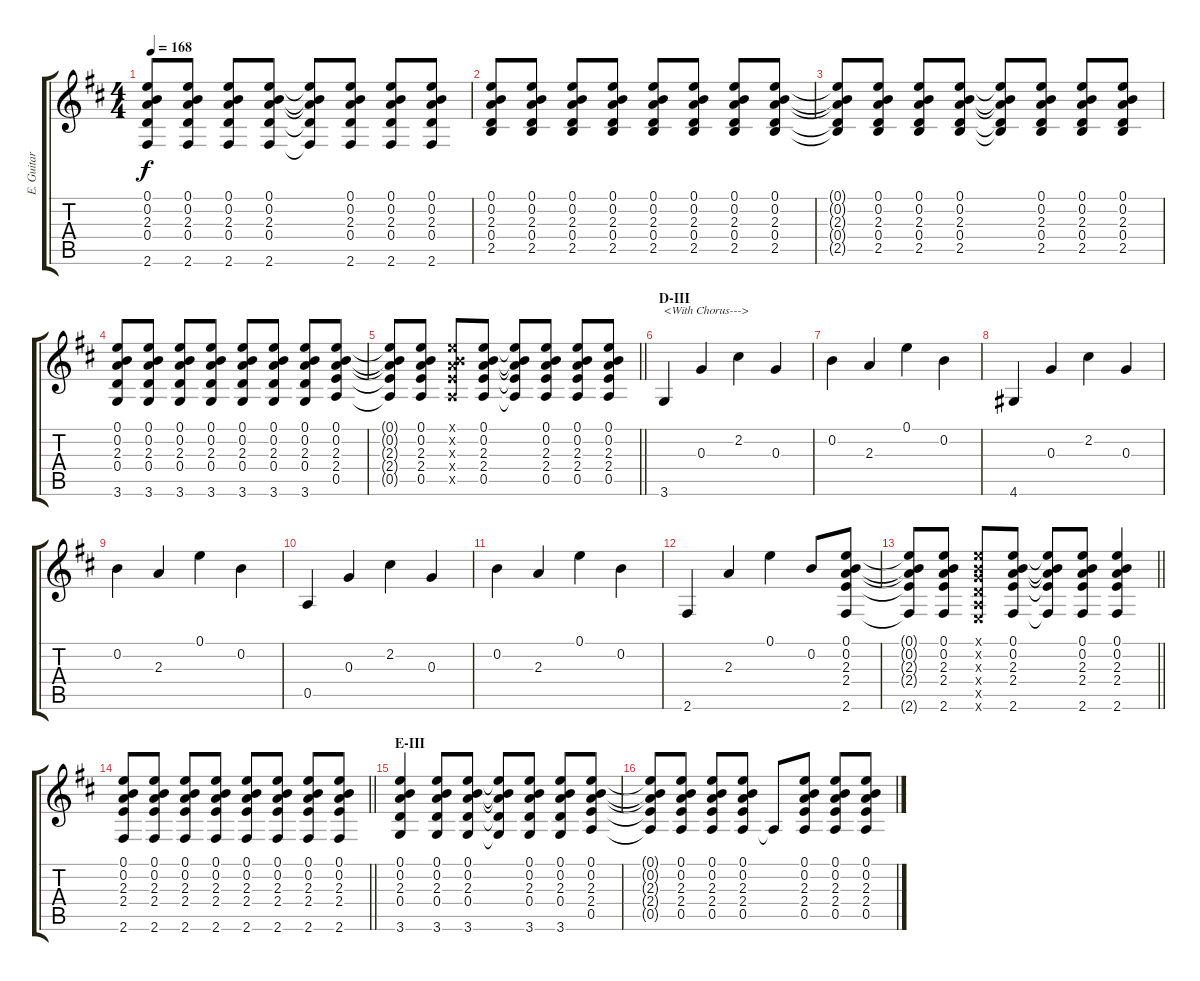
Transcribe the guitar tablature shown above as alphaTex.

\track ("E. Guitar II (Hiroto)" "E. Guitar ") {instrument overdrivenguitar}
\staff {score tabs}
\tuning (E4 B3 G3 D3 A2 E2) {hide}
\ts (4 4)
\tempo 168
\clef g2
\ks d
(0.1{t} 0.2{t} 2.3{t} 0.4{t} 2.6{t}).8{dy f} (0.1 0.2 2.3 0.4 2.6).8 (0.1 0.2 2.3 0.4 2.6).8 (0.1 0.2 2.3 0.4 2.6).8 (0.1{t} 0.2{t} 2.3{t} 0.4{t} 2.6{t}).8 (0.1 0.2 2.3 0.4 2.6).8 (0.1 0.2 2.3 0.4 2.6).8 (0.1 0.2 2.3 0.4 2.6).8 |
(0.1 0.2 2.3 0.4 2.5).8 (0.1 0.2 2.3 0.4 2.5).8 (0.1 0.2 2.3 0.4 2.5).8 (0.1 0.2 2.3 0.4 2.5).8 (0.1 0.2 2.3 0.4 2.5).8 (0.1 0.2 2.3 0.4 2.5).8 (0.1 0.2 2.3 0.4 2.5).8 (0.1 0.2 2.3 0.4 2.5).8 |
(0.1{t} 0.2{t} 2.3{t} 0.4{t} 2.5{t}).8 (0.1 0.2 2.3 0.4 2.5).8 (0.1 0.2 2.3 0.4 2.5).8 (0.1 0.2 2.3 0.4 2.5).8 (0.1{t} 0.2{t} 2.3{t} 0.4{t} 2.5{t}).8 (0.1 0.2 2.3 0.4 2.5).8 (0.1 0.2 2.3 0.4 2.5).8 (0.1 0.2 2.3 0.4 2.5).8 |
(0.1 0.2 2.3 0.4 3.6).8 (0.1 0.2 2.3 0.4 3.6).8 (0.1 0.2 2.3 0.4 3.6).8 (0.1 0.2 2.3 0.4 3.6).8 (0.1 0.2 2.3 0.4 3.6).8 (0.1 0.2 2.3 0.4 3.6).8 (0.1 0.2 2.3 0.4 3.6).8 (0.1 0.2 2.3 2.4 0.5).8 |
\barLineRight lightlight
(0.1{t} 0.2{t} 2.3{t} 2.4{t} 0.5{t}).8 (0.1 0.2 2.3 2.4 0.5).8 (0.1{x} 0.2{x} 2.3{x} 2.4{x} 0.5{x}).8 (0.1 0.2 2.3 2.4 0.5).8 (0.1{t} 0.2{t} 2.3{t} 2.4{t} 0.5{t}).8 (0.1 0.2 2.3 2.4 0.5).8 (0.1 0.2 2.3 2.4 0.5).8 (0.1 0.2 2.3 2.4 0.5).8 |
\section ("" "D-III")
3.6.4{txt "<With Chorus--->"} 0.3.4 2.2.4 0.3.4 |
0.2.4 2.3.4 0.1.4 0.2.4 |
4.6.4 0.3.4 2.2.4 0.3.4 |
0.2.4 2.3.4 0.1.4 0.2.4 |
0.5.4 0.3.4 2.2.4 0.3.4 |
0.2.4 2.3.4 0.1.4 0.2.4 |
2.6.4 2.3.4 0.1.4 0.2.8 (0.1 0.2 2.3 2.4 2.6).8 |
\barLineRight lightlight
(0.1{t} 0.2{t} 2.3{t} 2.4{t} 2.6{t}).8 (0.1 0.2 2.3 2.4 2.6).8 (0.1{x} 0.2{x} 0.3{x} 0.4{x} 0.5{x} 0.6{x}).8 (0.1 0.2 2.3 2.4 2.6).8 (0.1{t} 0.2{t} 2.3{t} 2.4{t} 2.6{t}).8 (0.1 0.2 2.3 2.4 2.6).8 (0.1 0.2 2.3 2.4 2.6).4 |
\barLineRight lightlight
(0.1 0.2 2.3 2.4 2.6).8 (0.1 0.2 2.3 2.4 2.6).8 (0.1 0.2 2.3 2.4 2.6).8 (0.1 0.2 2.3 2.4 2.6).8 (0.1 0.2 2.3 2.4 2.6).8 (0.1 0.2 2.3 2.4 2.6).8 (0.1 0.2 2.3 2.4 2.6).8 (0.1 0.2 2.3 2.4 2.6).8 |
\section ("" "E-III")
(0.1 0.2 2.3 0.4 3.6).4 (0.1 0.2 2.3 0.4 3.6).8 (0.1 0.2 2.3 0.4 3.6).8 (0.1{t} 0.2{t} 2.3{t} 0.4{t} 3.6{t}).8 (0.1 0.2 2.3 0.4 3.6).8 (0.1 0.2 2.3 0.4 3.6).8 (0.1 0.2 2.3 2.4 0.5).8 |
(0.1{t} 0.2{t} 2.3{t} 2.4{t} 0.5{t}).8 (0.1 0.2 2.3 2.4 0.5).8 (0.1 0.2 2.3 2.4 0.5).8 (0.1 0.2 2.3 2.4 0.5).8 0.5{t}.8 (0.1 0.2 2.3 2.4 0.5).8 (0.1 0.2 2.3 2.4 0.5).8 (0.1 0.2 2.3 2.4 0.5).8
